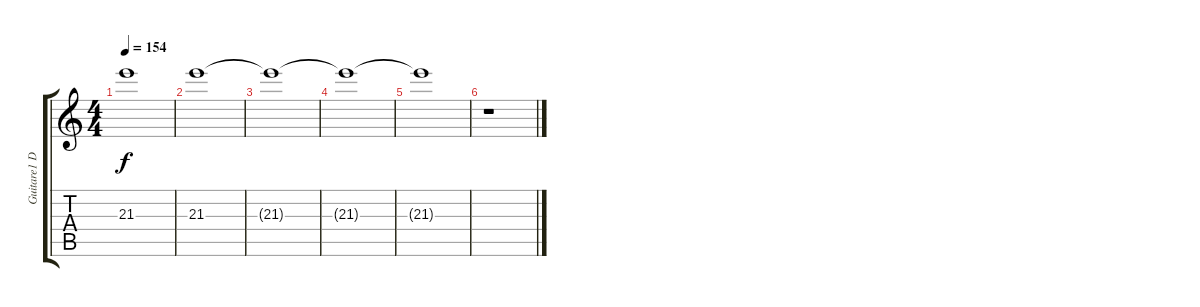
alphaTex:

\track ("Guitare1 Disto" "Guitare1 D") {instrument overdrivenguitar}
\staff {score tabs}
\tuning (E4 B3 G3 D3 A2 E2) {hide}
\ts (4 4)
\tempo 154
\clef g2
\ks c
21.3{t}.1{dy f} |
21.3.1 |
21.3{t}.1 |
21.3{t}.1{volume 0} |
21.3{t}.1 |
r.1
